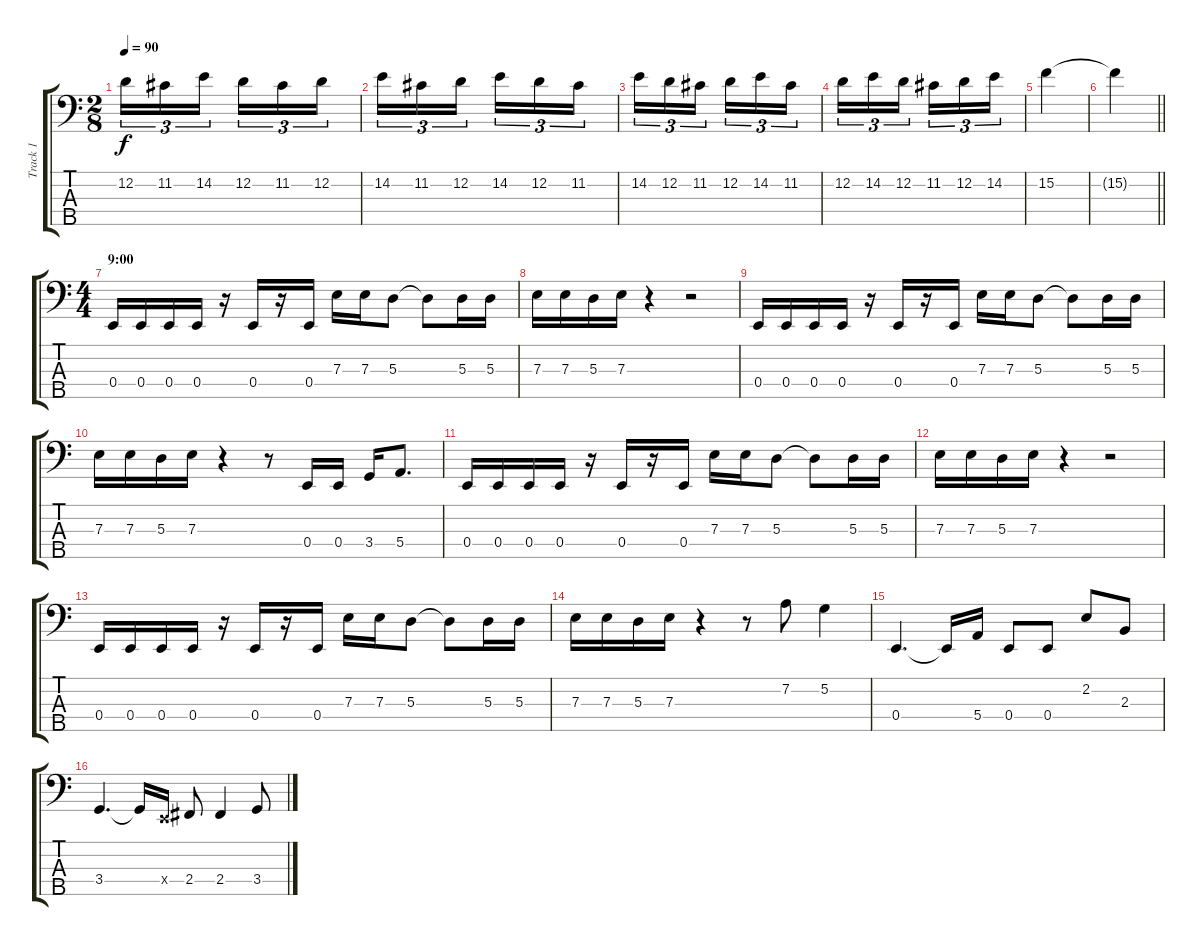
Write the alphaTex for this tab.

\track ("Track 1" "Track 1") {instrument electricbassfinger}
\staff {score tabs}
\tuning (G2 D2 A1 E1 B0) {hide}
\ts (2 8)
\tempo 90
\clef f4
\ks c
12.2.16{tu (3 2) dy f} 11.2.16{tu (3 2)} 14.2.16{tu (3 2)} 12.2.16{tu (3 2)} 11.2.16{tu (3 2)} 12.2.16{tu (3 2)} |
14.2.16{tu (3 2)} 11.2.16{tu (3 2)} 12.2.16{tu (3 2)} 14.2.16{tu (3 2)} 12.2.16{tu (3 2)} 11.2.16{tu (3 2)} |
14.2.16{tu (3 2)} 12.2.16{tu (3 2)} 11.2.16{tu (3 2)} 12.2.16{tu (3 2)} 14.2.16{tu (3 2)} 11.2.16{tu (3 2)} |
12.2.16{tu (3 2)} 14.2.16{tu (3 2)} 12.2.16{tu (3 2)} 11.2.16{tu (3 2)} 12.2.16{tu (3 2)} 14.2.16{tu (3 2)} |
15.2.4 |
\barLineRight lightlight
15.2{t}.4 |
\ts (4 4)
\section ("" "9:00")
0.4.16 0.4.16 0.4.16 0.4.16 r.16 0.4.16 r.16 0.4.16 7.3.16 7.3.16 5.3.8 5.3{t}.8 5.3.16 5.3.16 |
7.3.16 7.3.16 5.3.16 7.3.16 r.4 r.2 |
0.4.16 0.4.16 0.4.16 0.4.16 r.16 0.4.16 r.16 0.4.16 7.3.16 7.3.16 5.3.8 5.3{t}.8 5.3.16 5.3.16 |
7.3.16 7.3.16 5.3.16 7.3.16 r.4 r.8 0.4.16 0.4.16 3.4.16 5.4.8{d} |
0.4.16 0.4.16 0.4.16 0.4.16 r.16 0.4.16 r.16 0.4.16 7.3.16 7.3.16 5.3.8 5.3{t}.8 5.3.16 5.3.16 |
7.3.16 7.3.16 5.3.16 7.3.16 r.4 r.2 |
0.4.16 0.4.16 0.4.16 0.4.16 r.16 0.4.16 r.16 0.4.16 7.3.16 7.3.16 5.3.8 5.3{t}.8 5.3.16 5.3.16 |
7.3.16 7.3.16 5.3.16 7.3.16 r.4 r.8 7.2.8 5.2.4 |
0.4.4{d} 0.4{t}.16 5.4.16 0.4.8 0.4.8 2.2.8 2.3.8 |
3.4.4{d} 3.4{t}.16 0.4{x}.16 2.4.8 2.4.4 3.4.8
